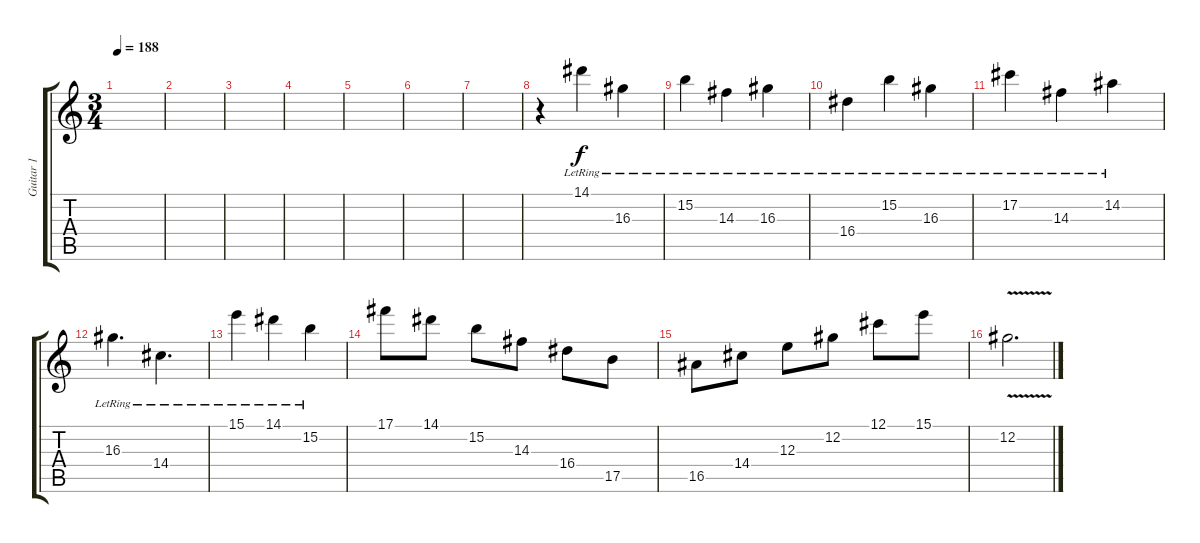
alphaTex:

\track ("Guitar 1" "Guitar 1") {instrument distortionguitar}
\staff {score tabs}
\tuning (Db4 Ab3 E3 B2 Gb2 Db2) {hide}
\ts (3 4)
\tempo 188
\clef g2
\ks c
|
|
|
|
|
|
|
r.4{volume 10 instrument electricguitarjazz} 14.1{lr}.4 16.3{lr}.4 |
15.2{lr}.4 14.3{lr}.4 16.3{lr}.4 |
16.4{lr}.4 15.2{lr}.4 16.3{lr}.4 |
17.2{lr}.4 14.3{lr}.4 14.2{lr}.4 |
16.3{lr}.4{d} 14.4{lr}.4{d} |
15.1{lr}.4 14.1{lr}.4 15.2{lr}.4 |
17.1.8{volume 12 instrument distortionguitar} 14.1.8 15.2.8 14.3.8 16.4.8 17.5.8 |
16.5.8 14.4.8 12.3.8 12.2.8 12.1.8 15.1.8 |
12.2{v}.2{d}
